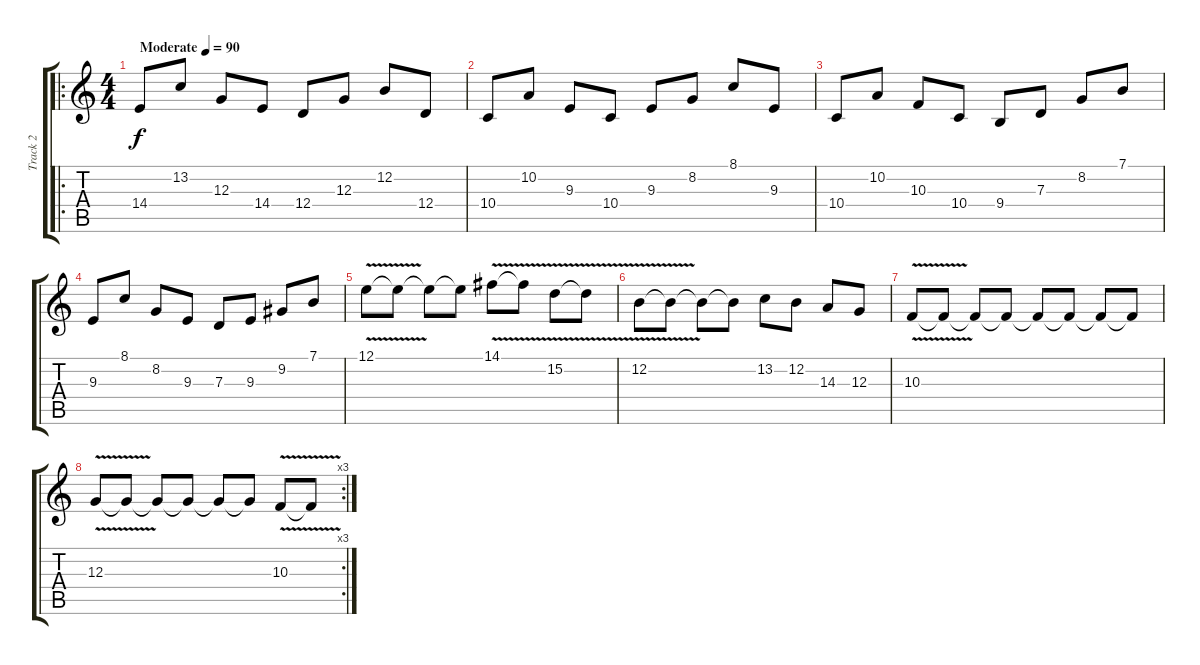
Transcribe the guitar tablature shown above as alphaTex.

\track ("Track 2" "Track 2") {instrument lead5charang}
\staff {score tabs}
\tuning (E4 B3 G3 D3 A2 E2) {hide}
\ro
\ts (4 4)
\tempo (90 "Moderate")
\clef g2
\ks c
14.4.8{dy f instrument lead5charang} 13.2.8 12.3.8 14.4.8 12.4.8 12.3.8 12.2.8 12.4.8 |
10.4.8 10.2.8 9.3.8 10.4.8 9.3.8 8.2.8 8.1.8 9.3.8 |
10.4.8 10.2.8 10.3.8 10.4.8 9.4.8 7.3.8 8.2.8 7.1.8 |
9.3.8 8.1.8 8.2.8 9.3.8 7.3.8 9.3.8 9.2.8 7.1.8 |
12.1{v}.8 12.1{t}.8 12.1{t}.8 12.1{t}.8 14.1{v}.8 14.1{t}.8 15.2{v}.8 15.2{t}.8 |
12.2{v}.8 12.2{t}.8 12.2{t}.8 12.2{t}.8 13.2.8 12.2.8 14.3.8 12.3.8 |
10.3{v}.8 10.3{t}.8 10.3{t}.8 10.3{t}.8 10.3{t}.8 10.3{t}.8 10.3{t}.8 10.3{t}.8 |
\rc 3
12.3{v}.8 12.3{t}.8 12.3{t}.8 12.3{t}.8 12.3{t}.8 12.3{t}.8 10.3{v}.8 10.3{t}.8
